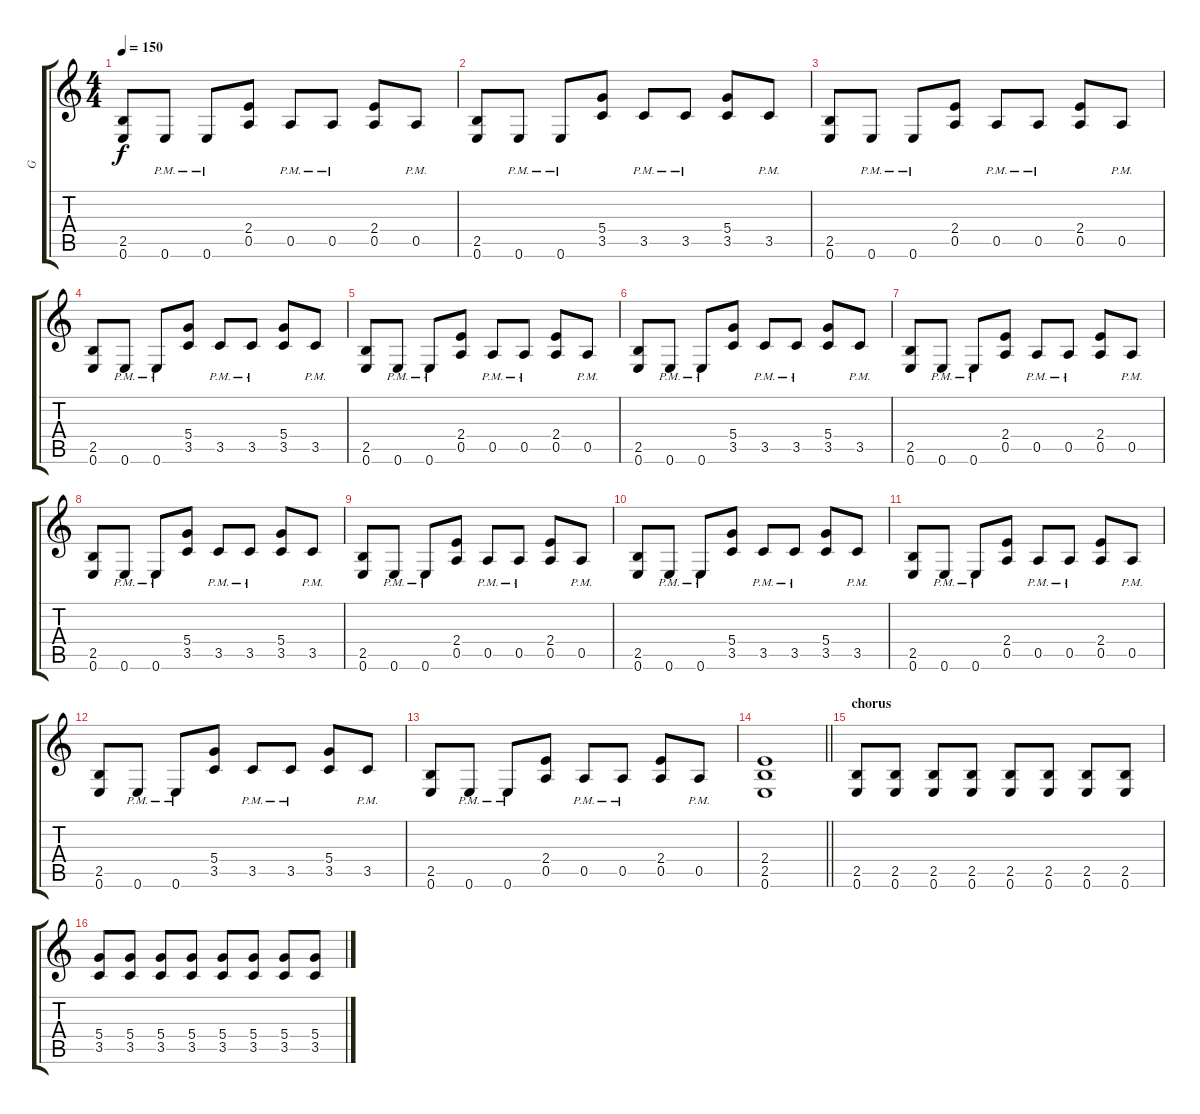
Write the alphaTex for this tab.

\track ("G" "G") {instrument distortionguitar}
\staff {score tabs}
\tuning (E4 B3 G3 D3 A2 E2) {hide}
\ts (4 4)
\tempo 150
\clef g2
\ks c
(2.5 0.6).8{dy f} 0.6{pm}.8 0.6{pm}.8 (2.4 0.5).8 0.5{pm}.8 0.5{pm}.8 (2.4 0.5).8 0.5{pm}.8 |
(2.5 0.6).8 0.6{pm}.8 0.6{pm}.8 (5.4 3.5).8 3.5{pm}.8 3.5{pm}.8 (5.4 3.5).8 3.5{pm}.8 |
(2.5 0.6).8 0.6{pm}.8 0.6{pm}.8 (2.4 0.5).8 0.5{pm}.8 0.5{pm}.8 (2.4 0.5).8 0.5{pm}.8 |
(2.5 0.6).8 0.6{pm}.8 0.6{pm}.8 (5.4 3.5).8 3.5{pm}.8 3.5{pm}.8 (5.4 3.5).8 3.5{pm}.8 |
(2.5 0.6).8 0.6{pm}.8 0.6{pm}.8 (2.4 0.5).8 0.5{pm}.8 0.5{pm}.8 (2.4 0.5).8 0.5{pm}.8 |
(2.5 0.6).8 0.6{pm}.8 0.6{pm}.8 (5.4 3.5).8 3.5{pm}.8 3.5{pm}.8 (5.4 3.5).8 3.5{pm}.8 |
(2.5 0.6).8 0.6{pm}.8 0.6{pm}.8 (2.4 0.5).8 0.5{pm}.8 0.5{pm}.8 (2.4 0.5).8 0.5{pm}.8 |
(2.5 0.6).8 0.6{pm}.8 0.6{pm}.8 (5.4 3.5).8 3.5{pm}.8 3.5{pm}.8 (5.4 3.5).8 3.5{pm}.8 |
(2.5 0.6).8 0.6{pm}.8 0.6{pm}.8 (2.4 0.5).8 0.5{pm}.8 0.5{pm}.8 (2.4 0.5).8 0.5{pm}.8 |
(2.5 0.6).8 0.6{pm}.8 0.6{pm}.8 (5.4 3.5).8 3.5{pm}.8 3.5{pm}.8 (5.4 3.5).8 3.5{pm}.8 |
(2.5 0.6).8 0.6{pm}.8 0.6{pm}.8 (2.4 0.5).8 0.5{pm}.8 0.5{pm}.8 (2.4 0.5).8 0.5{pm}.8 |
(2.5 0.6).8 0.6{pm}.8 0.6{pm}.8 (5.4 3.5).8 3.5{pm}.8 3.5{pm}.8 (5.4 3.5).8 3.5{pm}.8 |
(2.5 0.6).8 0.6{pm}.8 0.6{pm}.8 (2.4 0.5).8 0.5{pm}.8 0.5{pm}.8 (2.4 0.5).8 0.5{pm}.8 |
\barLineRight lightlight
(2.4 2.5 0.6).1 |
\section ("" "chorus")
(2.5 0.6).8 (2.5 0.6).8 (2.5 0.6).8 (2.5 0.6).8 (2.5 0.6).8 (2.5 0.6).8 (2.5 0.6).8 (2.5 0.6).8 |
(5.4 3.5).8 (5.4 3.5).8 (5.4 3.5).8 (5.4 3.5).8 (5.4 3.5).8 (5.4 3.5).8 (5.4 3.5).8 (5.4 3.5).8
